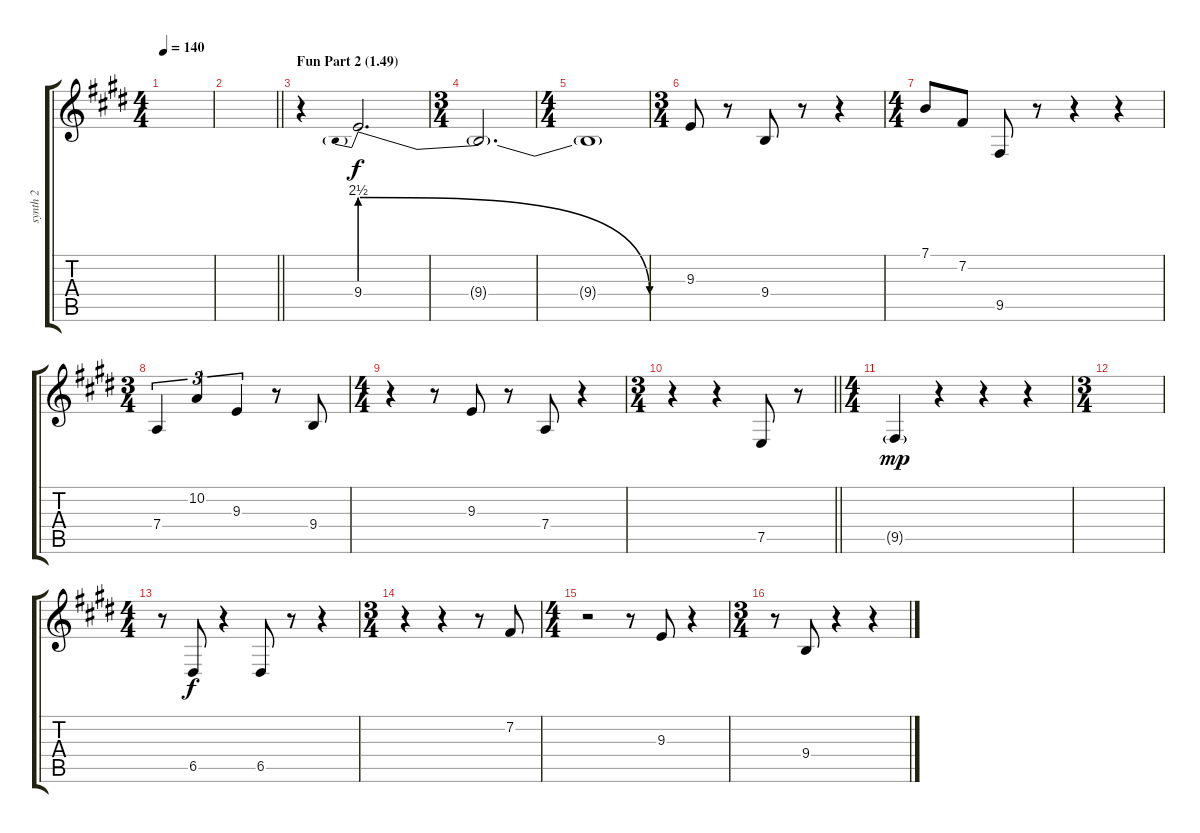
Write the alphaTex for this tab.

\track ("synth 2" "synth 2") {instrument harmonica}
\staff {score tabs}
\tuning (E4 B3 G3 D3 A2 E2) {hide}
\ts (4 4)
\tempo 140
\clef g2
\ks e
|
\barLineRight lightlight
|
\section ("" "Fun Part 2 (1.49)")
r.4 9.4{be (prebendrelease 0 10 60 0)}.2{d} |
\ts (3 4)
9.4{t}.2{d} |
\ts (4 4)
9.4{t}.1 |
\ts (3 4)
9.3.8 r.8 9.4.8 r.8 r.4 |
\ts (4 4)
7.1.8 7.2.8 9.5.8 r.8 r.4 r.4 |
\ts (3 4)
7.4.4{tu (3 2)} 10.2.4{tu (3 2)} 9.3.4{tu (3 2)} r.8 9.4.8 |
\ts (4 4)
r.4 r.8 9.3.8 r.8 7.4.8 r.4 |
\ts (3 4)
\barLineRight lightlight
r.4 r.4 7.5.8 r.8 |
\ts (4 4)
9.5{g}.4{dy mp} r.4 r.4 r.4 |
\ts (3 4)
|
\ts (4 4)
r.8 6.5.8{dy f} r.4 6.5.8 r.8 r.4 |
\ts (3 4)
r.4 r.4 r.8 7.2.8 |
\ts (4 4)
r.2 r.8 9.3.8 r.4 |
\ts (3 4)
r.8 9.4.8 r.4 r.4
